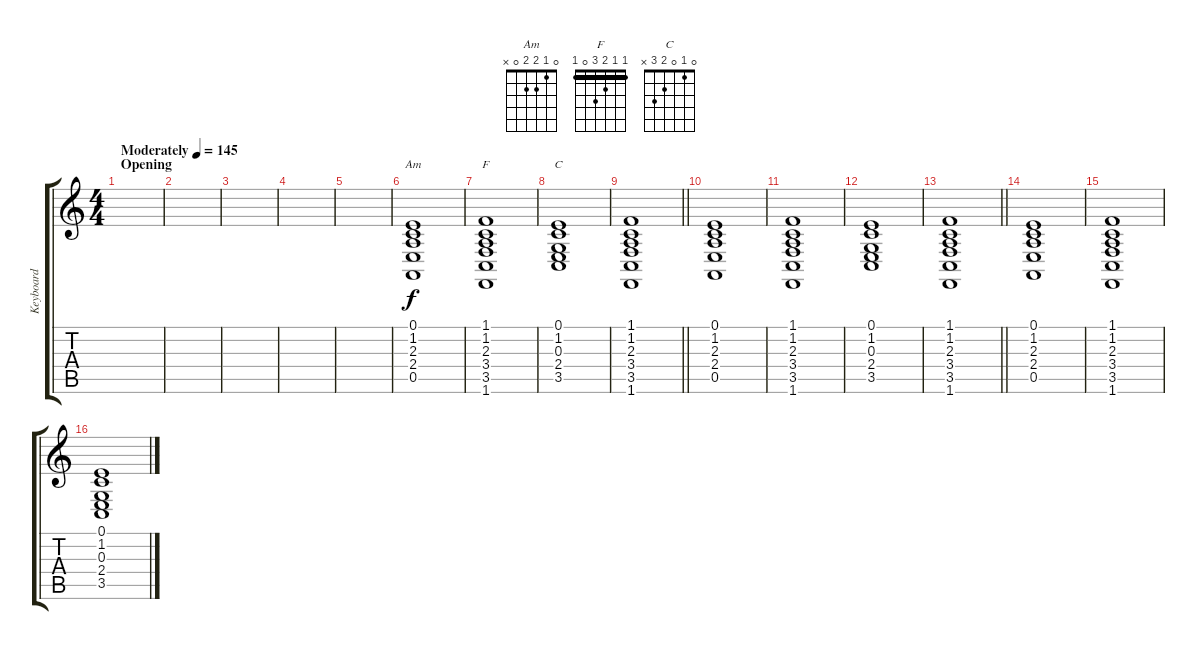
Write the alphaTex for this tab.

\track ("Keyboard" "Keyboard") {instrument accordion}
\staff {score tabs}
\tuning (E4 B3 G3 D3 A2 E2) {hide}
\chord ("Am" 0 1 2 2 0 x)
\chord ("F" 1 1 2 3 0 1) {barre 1}
\chord ("C" 0 1 0 2 3 x)
\ts (4 4)
\section ("" "Opening")
\tempo (145 "Moderately")
\clef g2
\ks c
|
|
|
|
|
(0.1 1.2 2.3 2.4 0.5).1{ch "Am"} |
(1.1 1.2 2.3 3.4 3.5 1.6).1{ch "F"} |
(0.1 1.2 0.3 2.4 3.5).1{ch "C"} |
\barLineRight lightlight
(1.1 1.2 2.3 3.4 3.5 1.6).1 |
(0.1 1.2 2.3 2.4 0.5).1 |
(1.1 1.2 2.3 3.4 3.5 1.6).1 |
(0.1 1.2 0.3 2.4 3.5).1 |
\barLineRight lightlight
(1.1 1.2 2.3 3.4 3.5 1.6).1 |
(0.1 1.2 2.3 2.4 0.5).1 |
(1.1 1.2 2.3 3.4 3.5 1.6).1 |
(0.1 1.2 0.3 2.4 3.5).1
